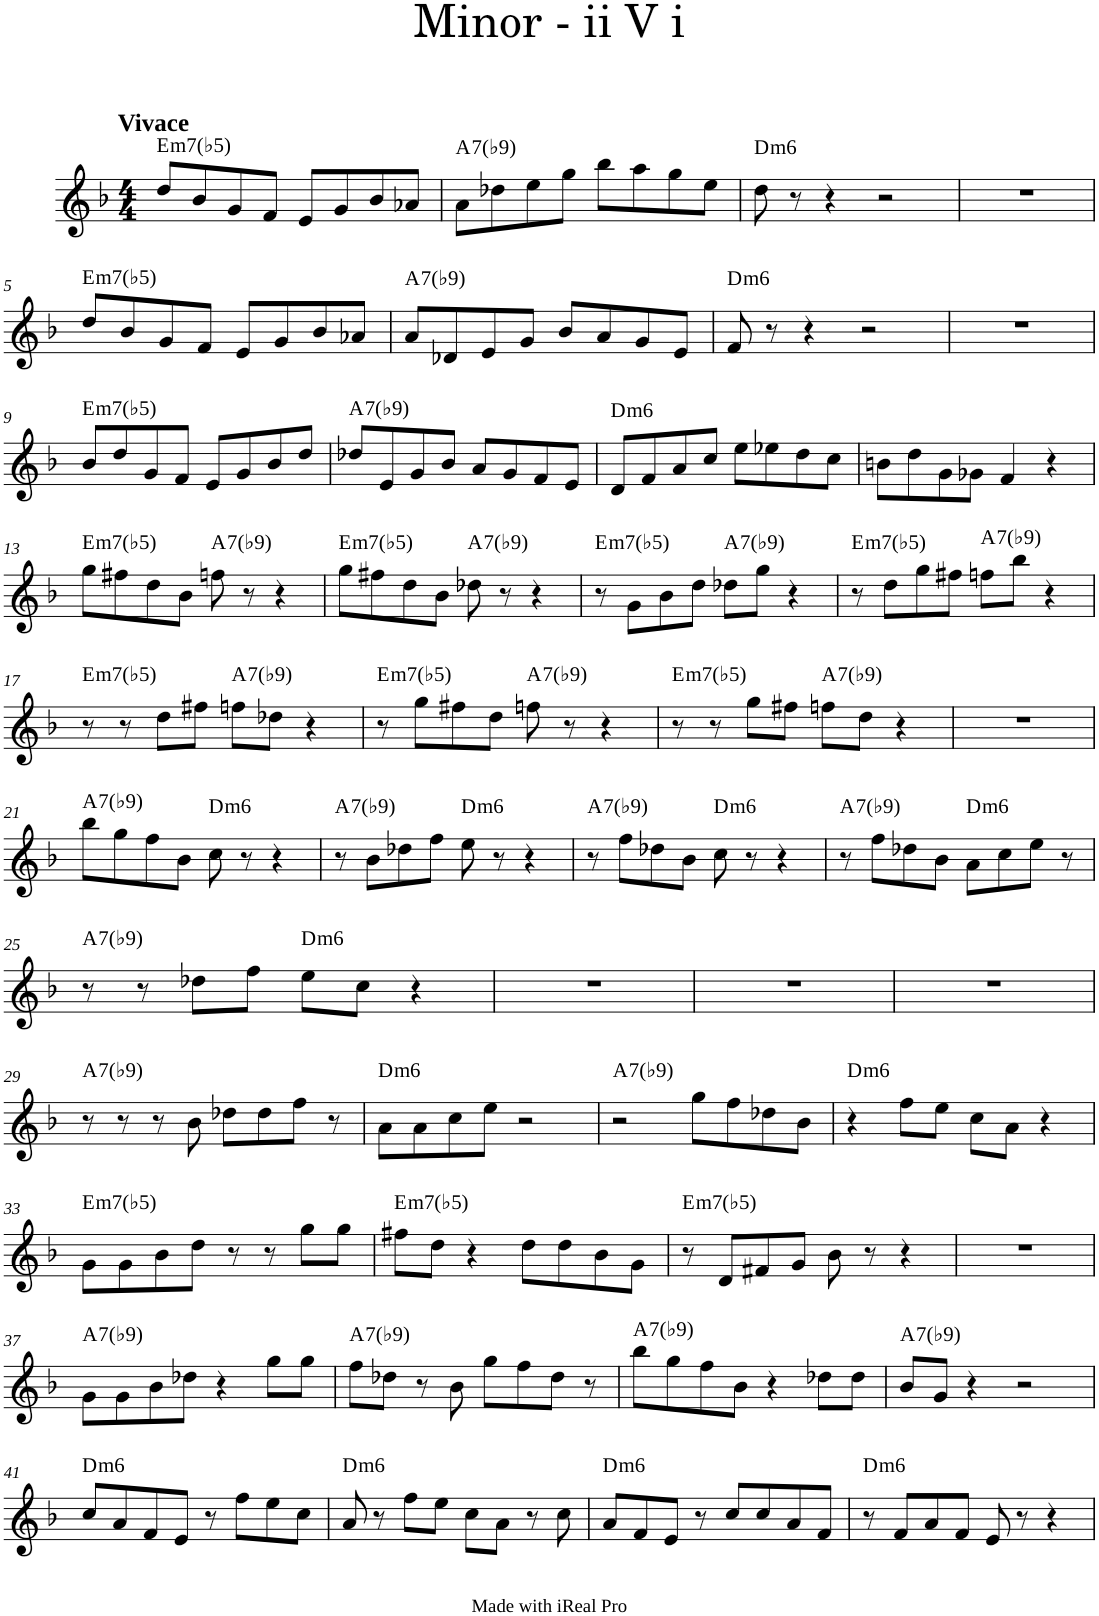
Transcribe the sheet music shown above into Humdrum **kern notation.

**kern	**harte
*part1	*part1
*staff1	*
*I"Lead sheet	*
*clefG2	*
*k[b-]	*
*M4/4	*
=1	=1
!LO:TX:a:B:t=Vivace	!LO:H:kt=m7(b5)
8dd/L	E:hdim7
8b-/	.
8g/	.
8f/J	.
8e/L	.
8g/	.
8b-/	.
8a-X/J	.
=2	=2
!	!LO:H:kt=7
8a\L	A:7(b9)
8dd-X\	.
8ee\	.
8gg\J	.
8bb-\L	.
8aa\	.
8gg\	.
8ee\J	.
=3	=3
!	!LO:H:kt=m6
8dd\	D:min6
8r	.
4r	.
2r	.
=4	=4
1r	.
!!LO:LB:g=z
=5	=5
!	!LO:H:kt=m7(b5)
8dd/L	E:hdim7
8b-/	.
8g/	.
8f/J	.
8e/L	.
8g/	.
8b-/	.
8a-X/J	.
=6	=6
!	!LO:H:kt=7
8a/L	A:7(b9)
8d-X/	.
8e/	.
8g/J	.
8b-/L	.
8a/	.
8g/	.
8e/J	.
=7	=7
!	!LO:H:kt=m6
8f/	D:min6
8r	.
4r	.
2r	.
=8	=8
1r	.
!!LO:LB:g=z
=9	=9
!	!LO:H:kt=m7(b5)
8b-/L	E:hdim7
8dd/	.
8g/	.
8f/J	.
8e/L	.
8g/	.
8b-/	.
8dd/J	.
=10	=10
!	!LO:H:kt=7
8dd-X/L	A:7(b9)
8e/	.
8g/	.
8b-/J	.
8a/L	.
8g/	.
8f/	.
8e/J	.
=11	=11
!	!LO:H:kt=m6
8d/L	D:min6
8f/	.
8a/	.
8cc/J	.
8ee\L	.
8ee-X\	.
8dd\	.
8cc\J	.
=12	=12
8bn\L	.
8dd\	.
8g\	.
8g-X\J	.
4f/	.
4r	.
!!LO:LB:g=z
=13	=13
!	!LO:H:kt=m7(b5)
8gg\L	E:hdim7
8ff#X\	.
8dd\	.
8b-\J	.
!	!LO:H:kt=7
8ffn\	A:7(b9)
8r	.
4r	.
=14	=14
!	!LO:H:kt=m7(b5)
8gg\L	E:hdim7
8ff#X\	.
8dd\	.
8b-\J	.
!	!LO:H:kt=7
8dd-X\	A:7(b9)
8r	.
4r	.
=15	=15
!	!LO:H:kt=m7(b5)
8r	E:hdim7
8g\L	.
8b-\	.
8dd\J	.
!	!LO:H:kt=7
8dd-X\L	A:7(b9)
8gg\J	.
4r	.
=16	=16
!	!LO:H:kt=m7(b5)
8r	E:hdim7
8dd\L	.
8gg\	.
8ff#X\J	.
!	!LO:H:kt=7
8ffn\L	A:7(b9)
8bb-\J	.
4r	.
!!LO:LB:g=z
=17	=17
!	!LO:H:kt=m7(b5)
8r	E:hdim7
8r	.
8dd\L	.
8ff#X\J	.
!	!LO:H:kt=7
8ffn\L	A:7(b9)
8dd-X\J	.
4r	.
=18	=18
!	!LO:H:kt=m7(b5)
8r	E:hdim7
8gg\L	.
8ff#X\	.
8dd\J	.
!	!LO:H:kt=7
8ffn\	A:7(b9)
8r	.
4r	.
=19	=19
!	!LO:H:kt=m7(b5)
8r	E:hdim7
8r	.
8gg\L	.
8ff#X\J	.
!	!LO:H:kt=7
8ffn\L	A:7(b9)
8dd\J	.
4r	.
=20	=20
1r	.
!!LO:LB:g=z
=21	=21
!	!LO:H:kt=7
8bb-\L	A:7(b9)
8gg\	.
8ff\	.
8b-\J	.
!	!LO:H:kt=m6
8cc\	D:min6
8r	.
4r	.
=22	=22
!	!LO:H:kt=7
8r	A:7(b9)
8b-\L	.
8dd-X\	.
8ff\J	.
!	!LO:H:kt=m6
8ee\	D:min6
8r	.
4r	.
=23	=23
!	!LO:H:kt=7
8r	A:7(b9)
8ff\L	.
8dd-X\	.
8b-\J	.
!	!LO:H:kt=m6
8cc\	D:min6
8r	.
4r	.
=24	=24
!	!LO:H:kt=7
8r	A:7(b9)
8ff\L	.
8dd-X\	.
8b-\J	.
!	!LO:H:kt=m6
8a\L	D:min6
8cc\	.
8ee\J	.
8r	.
!!LO:LB:g=z
=25	=25
!	!LO:H:kt=7
8r	A:7(b9)
8r	.
8dd-X\L	.
8ff\J	.
!	!LO:H:kt=m6
8ee\L	D:min6
8cc\J	.
4r	.
=26	=26
1r	.
=27	=27
1r	.
=28	=28
1r	.
!!LO:LB:g=z
=29	=29
!	!LO:H:kt=7
8r	A:7(b9)
8r	.
8r	.
8b-\	.
8dd-X\L	.
8dd-\	.
8ff\J	.
8r	.
=30	=30
!	!LO:H:kt=m6
8a\L	D:min6
8a\	.
8cc\	.
8ee\J	.
2r	.
=31	=31
!	!LO:H:kt=7
2r	A:7(b9)
8gg\L	.
8ff\	.
8dd-X\	.
8b-\J	.
=32	=32
!	!LO:H:kt=m6
4r	D:min6
8ff\L	.
8ee\J	.
8cc\L	.
8a\J	.
4r	.
!!LO:LB:g=z
=33	=33
!	!LO:H:kt=m7(b5)
8g\L	E:hdim7
8g\	.
8b-\	.
8dd\J	.
8r	.
8r	.
8gg\L	.
8gg\J	.
=34	=34
!	!LO:H:kt=m7(b5)
8ff#X\L	E:hdim7
8dd\J	.
4r	.
8dd\L	.
8dd\	.
8b-\	.
8g\J	.
=35	=35
!	!LO:H:kt=m7(b5)
8r	E:hdim7
8d/L	.
8f#X/	.
8g/J	.
8b-\	.
8r	.
4r	.
=36	=36
1r	.
!!LO:LB:g=z
=37	=37
!	!LO:H:kt=7
8g\L	A:7(b9)
8g\	.
8b-\	.
8dd-X\J	.
4r	.
8gg\L	.
8gg\J	.
=38	=38
!	!LO:H:kt=7
8ff\L	A:7(b9)
8dd-X\J	.
8r	.
8b-\	.
8gg\L	.
8ff\	.
8dd-\J	.
8r	.
=39	=39
!	!LO:H:kt=7
8bb-\L	A:7(b9)
8gg\	.
8ff\	.
8b-\J	.
4r	.
8dd-X\L	.
8dd-\J	.
=40	=40
!	!LO:H:kt=7
8b-/L	A:7(b9)
8g/J	.
4r	.
2r	.
!!LO:LB:g=z
=41	=41
!	!LO:H:kt=m6
8cc/L	D:min6
8a/	.
8f/	.
8e/J	.
8r	.
8ff\L	.
8ee\	.
8cc\J	.
=42	=42
!	!LO:H:kt=m6
8a/	D:min6
8r	.
8ff\L	.
8ee\J	.
8cc\L	.
8a\J	.
8r	.
8cc\	.
=43	=43
!	!LO:H:kt=m6
8a/L	D:min6
8f/	.
8e/J	.
8r	.
8cc/L	.
8cc/	.
8a/	.
8f/J	.
=44	=44
!	!LO:H:kt=m6
8r	D:min6
8f/L	.
8a/	.
8f/J	.
8e/	.
8r	.
4r	.
=	=
*-	*-
